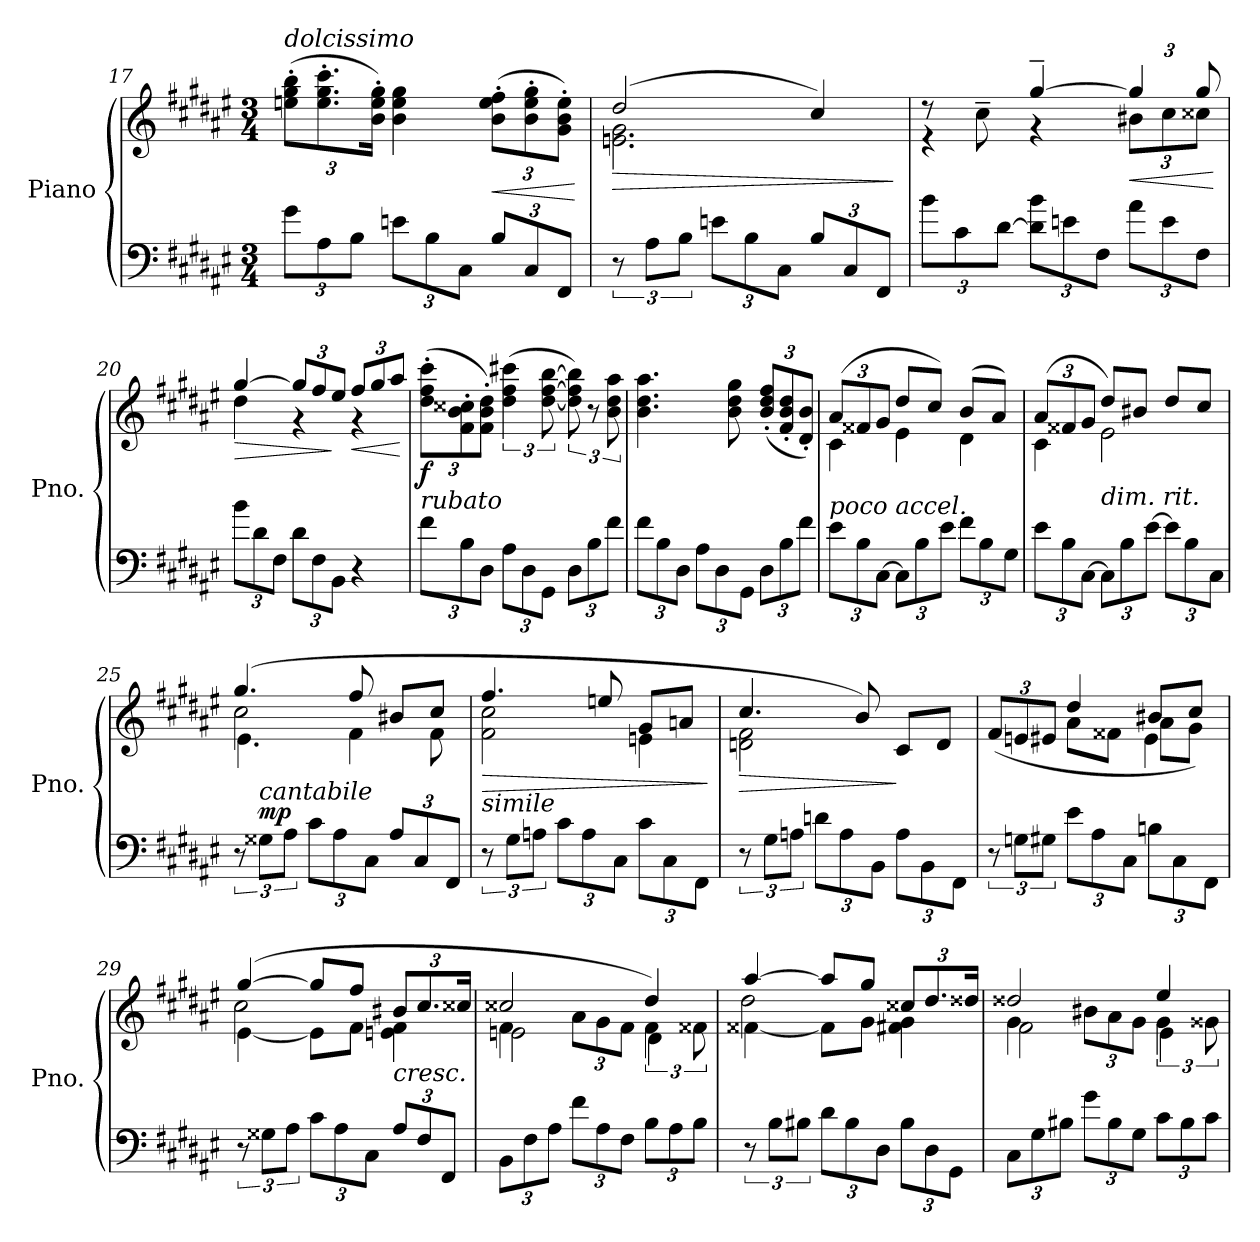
**kern	**kern	**dynam
*part1	*part1	*part1
*staff2	*staff1	*staff1/2
*I"Piano	*	*
*I'Pno.	*	*
*clefF4	*clefG2	*
*k[f#c#g#d#a#e#]	*k[f#c#g#d#a#e#]	*
*M3/4	*M3/4	*
*Xbrackettup	*Xbrackettup	*
=17	=17	=17
!	!LO:TX:i:t=dolcissimo	!
!	!	!LO:DY:a=2
!	!	!LO:DY:n=1:b
12g#\L	(>12een\' 12gg#\' 12bb\'L	mp p
12A#\	12.ee\' 12.gg#\' 12.ccc#\'	.
12B\J	.	.
.	24b\' 24ee\' 24gg#\'Jk)	.
12en\L	4b\ 4ee\ 4gg#\	.
12B\	.	.
12C#\J	.	.
!	!	!LO:HP:b
12B/L	(>12b\' 12ee\' 12ff#\'L	<
12C#/	12b\' 12ee\' 12gg#\'	.
12FF#/J	12g#\' 12b\' 12ee\'J)	.
.	.	[
=18	=18	=18
*brackettup	*	*
!	!	!LO:HP:b
*	*^	*
12r	(>2dd#/	2.en\ 2.g#\	>
12A#\L	.	.	.
12B\J	.	.	.
*Xbrackettup	*	*	*
12en\L	.	.	.
12B\	.	.	.
12C#\J	.	.	.
12B/L	4cc#/)	.	.
12C#/	.	.	.
12FF#/J	.	.	.
*	*v	*v	*
.	.	]
=19	=19	=19
*	*^	*
12b\L	8r	4r	.
12c#\	.	.	.
.	8cc#~<\	.	.
[12d#\J	.	.	.
12d#\] 12b\L	[4gg#~>/	4r	.
12en\	.	.	.
12F#\J	.	.	.
!	!	!	!LO:HP:b
12a#\L	6gg#/]	12b#X\L	<
12e\	.	12cc#\	.
12F#\J	12gg#/	12cc##X\J	.
*	*v	*v	*
.	.	[
=20	=20	=20
!	!	!LO:HP:b
*	*^	*
12b\L	[4gg#/	4dd#\	>
12d#\	.	.	.
12F#\J	.	.	.
12d#\L	12gg#/L]	4r	.
12F#\	12ff#/	.	.
12BB\J	12ee#/J	.	]
!	!	!	!LO:HP:b
4r	12ff#/L	4r	<
.	12gg#/	.	.
.	12aa#/J	.	.
*	*v	*v	*
.	.	[
=21	=21	=21
!LO:TX:i:t=rubato	!	!
!	!	!LO:DY:b
12f#\L	(12dd#\' 12ff#\' 12ccc#\'L	f
12B\	12f#\' 12b\' 12cc##X\'	.
12D#\J	12f#\' 12b\' 12dd#\'J)	.
*	*brackettup	*
12A#\L	(6dd#\ 6ff#\ 6ccc#X\	.
12D#\	.	.
12GG#\J	[12dd#\ [12ff#\ [12bb\	.
12D#\L	12dd#\] 12ff#\] 12bb\])	.
12B\	12r	.
12f#\J	12b\ 12dd#\ 12aa#\	.
=22	=22	=22
12f#\L	4.b\ 4.dd#\ 4.aa#\	.
12B\	.	.
12D#\J	.	.
12A#\L	.	.
12D#\	.	.
.	8b\ 8dd#\ 8gg#\	.
12GG#\J	.	.
*	*Xbrackettup	*
12D#\L	(<12b/' 12dd#/' 12ff#/'L	.
12B\	12f#/' 12b/' 12dd#/'	.
12f#\J	12d#/' 12b/'J)	.
=23	=23	=23
*	*^	*
!LO:TX:i:t=poco accel.	!	!	!
12e#\L	(12a#/L	4c#\	.
12B\	12f##X/	.	.
[12C#\J	12g#/J	.	.
12C#\L]	8dd#/L	4e#\	.
12B\	.	.	.
.	8cc#/J)	.	.
12e#\J	.	.	.
12f#\L	(8b/L	4d#\	.
12B\	.	.	.
.	8a#/J)	.	.
12G#\J	.	.	.
=24	=24	=24	=24
12e#\L	(>12a#/L	4c#\	.
12B\	12f##X/	.	.
[12C#\J	12g#/J	.	.
!LO:TX:i:t=dim. rit.	!	!	!
12C#\L]	8dd#/L)	2e#\	.
12B\	.	.	.
.	8b#X/J	.	.
[12e#\J	.	.	.
12e#\L]	8dd#/L	.	.
12B\	.	.	.
.	8cc#/J	.	.
12C#\J	.	.	.
*	*v	*v	*
=25	=25	=25
*brackettup	*	*
*	*^	*
*	*	*^	*
12r	(>4.gg#/	2cc#\	4.e#\	.
!LO:TX:i:t=cantabile	!	!	!	!
!	!	!	!	!LO:DY:a=2
12G##X\L	.	.	.	mp
12A#\J	.	.	.	.
*Xbrackettup	*	*	*	*
12c#\L	.	.	.	.
12A#\	.	.	.	.
.	8ff#/	.	4f#\	.
12C#\J	.	.	.	.
12A#/L	8b#X/L	4ryy	.	.
12C#/	.	.	.	.
.	8cc#/J	.	8f#\	.
12FF#/J	.	.	.	.
*	*v	*v	*v	*
=26	=26	=26
*brackettup	*	*
!LO:TX:i:t=simile	!	!
!	!	!LO:HP:b
*	*^	*
12r	4.ff#/	2f#\ 2cc#\	>
12G#\L	.	.	.
12An\J	.	.	.
*Xbrackettup	*	*	*
12c#\L	.	.	.
12A\	.	.	.
.	8een/	.	.
12C#\J	.	.	.
12c#\L	8g#/L	4en\	.
12C#\	.	.	.
.	8an/J	.	.
12FF#\J	.	.	.
*	*v	*v	*
.	.	]
=27	=27	=27
*brackettup	*	*
!	!	!LO:HP:b
*	*^	*
12r	4.cc#/	2dn\ 2f#\	>
12G#\L	.	.	.
12An\J	.	.	.
*Xbrackettup	*	*	*
12dn\L	.	.	.
12A\	.	.	.
.	8b/)	.	.
12BB\J	.	.	.
12A\L	8c#/L	4ryy	]
12BB\	.	.	.
.	8d/J	.	.
12FF#\J	.	.	.
*	*v	*v	*
=28	=28	=28
*brackettup	*	*
*	*^	*
*	*	*^	*
12r	(>12f#/L	4ryy	2ryy	.
12Gn\L	12en/	.	.	.
12G#X\J	12e#X/J	.	.	.
*Xbrackettup	*	*	*	*
12e#\L	4dd#/	8a#\L	.	.
12A#\	.	.	.	.
.	.	8f##X\J	.	.
12C#\J	.	.	.	.
12Bn\L	8b#X/L	8a#\L	4e#\	.
12C#\	.	.	.	.
.	8cc#/J)	8g#\J	.	.
12FF#\J	.	.	.	.
=29	=29	=29	=29	=29
*brackettup	*	*	*	*
12r	(>[>4gg#/	[4e#\	2cc#\	.
12G##X\L	.	.	.	.
12A#\J	.	.	.	.
*Xbrackettup	*	*	*	*
12c#\L	8gg#/L]	8e#\L]	.	.
12A#\	.	.	.	.
.	8ff#/J	8f#\J	.	.
12C#\J	.	.	.	.
!	!LO:TX:b:i:t=cresc.	!	!	!
12A#/L	12b#X/L	4en\ 4f#\	4ryy	.
12F#/	12.cc#/	.	.	.
12FF#/J	.	.	.	.
.	24cc##X/Jk	.	.	.
=30	=30	=30	=30	=30
12BB\L	2cc##X/	4f#\	2en\	.
12F#\	.	.	.	.
12A#\J	.	.	.	.
12f#\L	.	12a#\L	.	.
12A#\	.	12g#\	.	.
12F#\J	.	12f#\J	.	.
*	*	*brackettup	*	*
12B\L	4dd#/)	6f#\	4d#\	.
12A#\	.	.	.	.
12B\J	.	12f##X\	.	.
=31	=31	=31	=31	=31
*brackettup	*	*	*	*
12r	[>4aa#/	[4f##X\	2dd#\	.
12B\L	.	.	.	.
12B#X\J	.	.	.	.
*Xbrackettup	*	*	*	*
12d#\L	8aa#/L]	8f##\L]	.	.
12B#\	.	.	.	.
.	8gg#/J	8g#\J	.	.
12D#\J	.	.	.	.
*	*Xbrackettup	*	*	*
12B#\L	12cc##X/L	4f#X\ 4g#\	4ryy	.
12D#\	12.dd#/	.	.	.
12GG#\J	.	.	.	.
.	24dd##X/Jk	.	.	.
=32	=32	=32	=32	=32
12C#\L	2dd##X/	4g#\	2f#\	.
12G#\	.	.	.	.
12B#X\J	.	.	.	.
12g#\L	.	12b#X\L	.	.
12B#\	.	12a#\	.	.
12G#\J	.	12g#\J	.	.
*	*	*brackettup	*	*
12c#\L	4ee#/	6g#\	4e#\	.
12B#\	.	.	.	.
12c#\J	.	12g##X\	.	.
*	*v	*v	*v	*
=	=	=
*-	*-	*-
